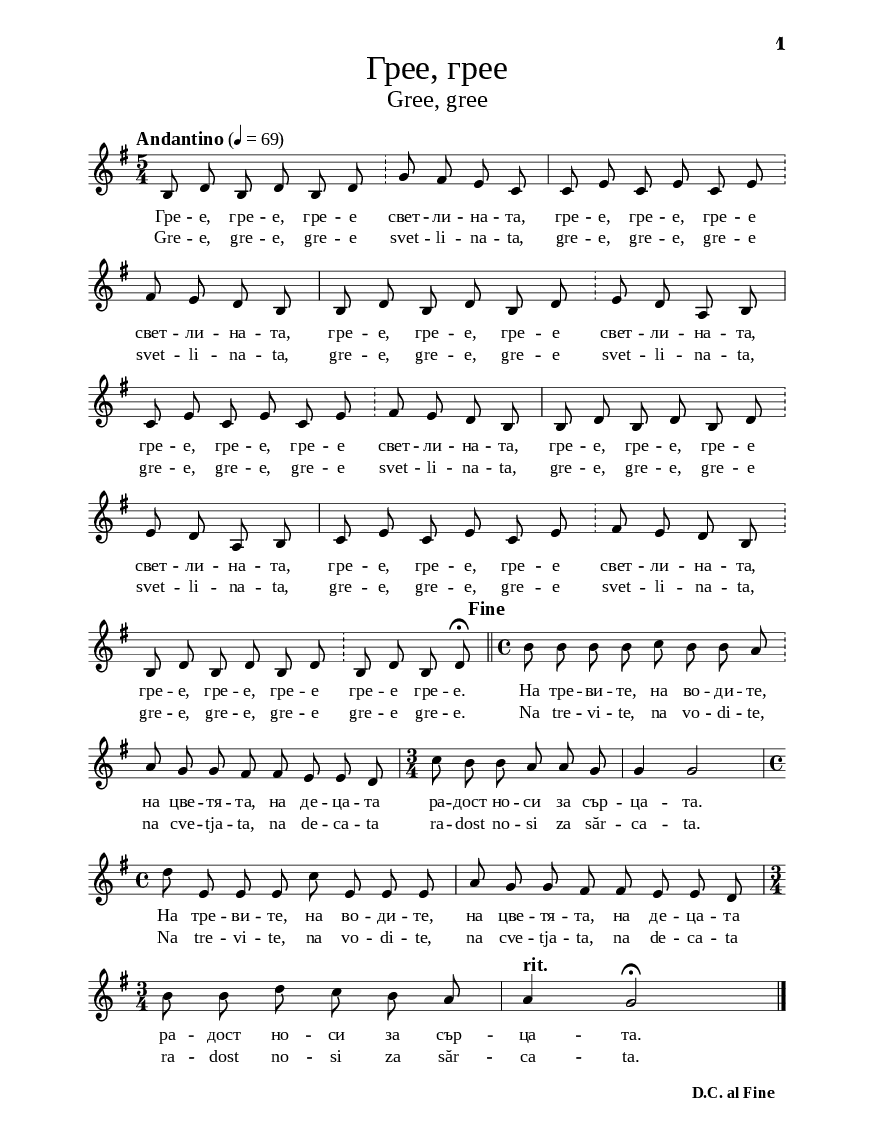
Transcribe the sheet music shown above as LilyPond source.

\version "2.24.3"

% include paper part and global functions
\include "include/globals.ily"

\bookpart {
  \label #'ref078
  \tocItem \markup "Грее, грее – Gree, gree"
  \include "include/bookpart-paper.ily"
  \score {
    \include "include/score-layout.ily"

    \new Voice \relative c' {
      \clef treble
      \key g \major
      \time 5/4
      \tempoFunc "Andantino" 4 "69"

      \autoBeamOff
      b8 d b8 d b8 d  \bar "!" g fis e c | c e c e c e   \bar "!"  \break

      fis8 e d b | b d b d b d \bar "!"  e d a b | \break

      c e c e c e  \bar "!"  fis8 e8 d8 b8 | b8 d8 b8 d8 b d  \bar "!"  \break

      e8 d a b | c e c e c e \bar "!"  fis e d b  \bar "!"  \break

      b d b d b d  \bar "!" b d b \tempo "   Fine"  d \fermata  \bar "||" | \time 4/4 b'b b b c b b a   \bar "!"  \break

      a8 g g fis fis e e d | \time 3/4 c' b b a a g | g 4 g2 | \break

      \time 4/4 d'8 e, e e c' e, e e | a g g fis fis e e d | \break

      \time 3/4 b' b d c b a |\tempo "rit."  a4 g2 \fermata | \bar "|."


    }

    \addlyrics {
      Гре -- е, гре -- е, гре -- е свет -- ли -- на -- та,

      гре -- е, гре -- е, гре -- е свет -- ли -- на -- та,

      гре -- е, гре -- е, гре -- е свет -- ли -- на -- та,

      гре -- е, гре -- е, гре -- е свет -- ли -- на -- та,

      гре -- е, гре -- е, гре -- е свет -- ли -- на -- та,

      гре -- е, гре -- е, гре -- е свет -- ли -- на -- та,

      гре -- е, гре -- е, гре -- е гре -- е гре -- е.

      На тре --  ви -- те, на во -- ди -- те,

      на цве -- тя -- та, на де -- ца -- та

      ра -- дост но -- си за сър -- ца -- та.

      На тре -- ви -- те, на во -- ди -- те,

      на цве -- тя -- та, на де -- ца -- та

      ра -- дост но -- си за сър -- ца -- та.}



      \addlyrics {
        Gre -- e, gre -- e, gre -- e svet -- li -- na -- ta,

        gre -- e, gre -- e, gre -- e svet -- li -- na -- ta,

        gre -- e, gre -- e, gre -- e svet -- li -- na -- ta,

        gre -- e, gre -- e, gre -- e svet -- li -- na -- ta,

        gre -- e, gre -- e, gre -- e svet -- li -- na -- ta,

        gre -- e, gre -- e, gre -- e svet -- li -- na -- ta,

        gre -- e, gre -- e, gre -- e gre -- e gre -- e.

        Na tre --  vi -- te, na vo -- di -- te,

        na cve -- tja -- ta, na de -- ca -- ta

        ra -- dost no -- si za săr -- ca -- ta.

        Na tre -- vi -- te, na vo -- di -- te,

        na cve -- tja -- ta, na de -- ca -- ta

        ra -- dost no -- si za săr -- ca -- ta.}



        \header {
          title = \titleFunc "Грее, грее" "Gree, gree"
        }

        \midi{}

      } % score
      \markup \empty-one
      \markup \dc-one "D.C. al Fine"

      \pageBreak

      % include foreign translation(s) of the song
      \version "2.24.4"

\markup \fill-line { \fontsize #deTitleFontSize "Es scheint, es scheint" }
\markup \null
\markup \null

\markup \abs-fontsize #10 {
      \fill-line {
  \override #`(baseline-skip . ,deCoupletBaselineSkip)

  \column {
  \line {   "   " Es scheint, es scheint, es scheint das Licht,}
    \line {  "   " es scheint, es scheint, es scheint das Licht,}
    \line {   "   " es scheint, es scheint, es scheint das Licht,}
    \line {   "   " es scheint, es scheint, es scheint das Licht,}
    \line {   "   " es scheint, es scheint, es scheint das Licht,}
    \line {   "   " es scheint, es scheint, es scheint, es scheint, es scheint.}
    \line {   "   "  Für die Gräser, für das Wasser, }

    \line {   "   " für die Blumen, für die Kinder, }

    \line {   "   "bringt es Freude für die Herzen. }

    \line {   "   "  Für die Gräser, für das Wasser, }

    \line {   "   " für die Blumen, für die Kinder, }

    \line {   "   "bringt es Freude für die Herzen. }



  }


  }


}


    } % bookpart
